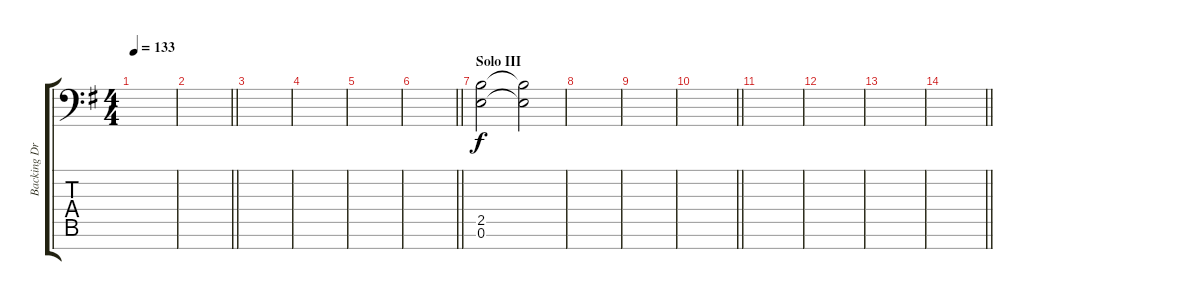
\track ("Backing Dropped A" "Backing Dr") {instrument distortionguitar}
\staff {score tabs}
\tuning (E4 B3 G3 D3 A2 E2 A1) {hide}
\ts (4 4)
\tempo 133
\clef f4
\ks eminor
|
\barLineRight lightlight
|
|
|
|
\barLineRight lightlight
|
\section ("" "Solo III")
(2.5 0.6).2 (2.5{t} 0.6{t}).2{volume 0} |
|
|
\barLineRight lightlight
|
|
|
|
\barLineRight lightlight
